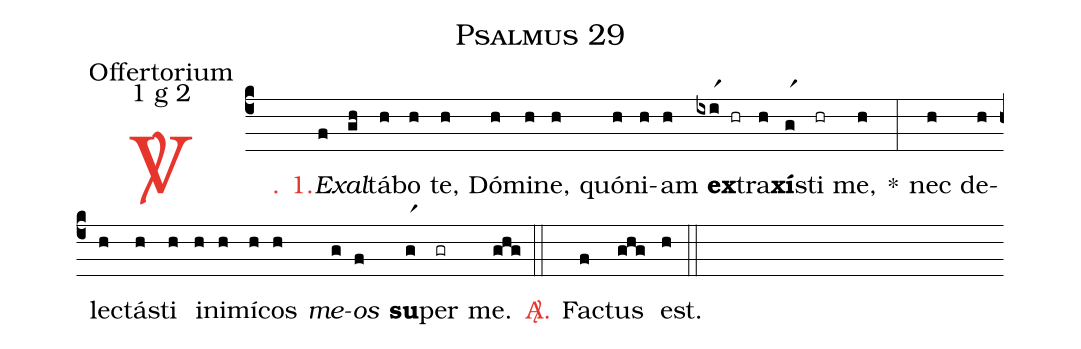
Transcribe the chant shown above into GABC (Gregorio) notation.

name: Psalmus 29;
office-part: Offertorium;
mode: 1;
mode-differentia: g 2;
%%
(c4)

<c><sp>V/</sp>. 1.</c>() <i>Ex</i>(f)<i>al</i>(gh)tá(h)bo(h) te,(h) Dó(h)mi(h)ne,(h) quó(h)ni(h)am(h) <b>ex</b>(ixir1 hr)tra(h)<b>xí</b>(gr1)sti(hr) me,(h) *(:) nec(h) de(h)lec(h)tá(h)sti(h) i(h)ni(h)mí(h)cos(h) <i>me</i>(g)<i>os</i>(f) <b>su</b>(gr1)per(gr) me.(ghg)

(::)

<nlba><c><sp>A/</sp>.</c>() Fac</nlba>(f)tus(ghg) est.(h)

(::)
